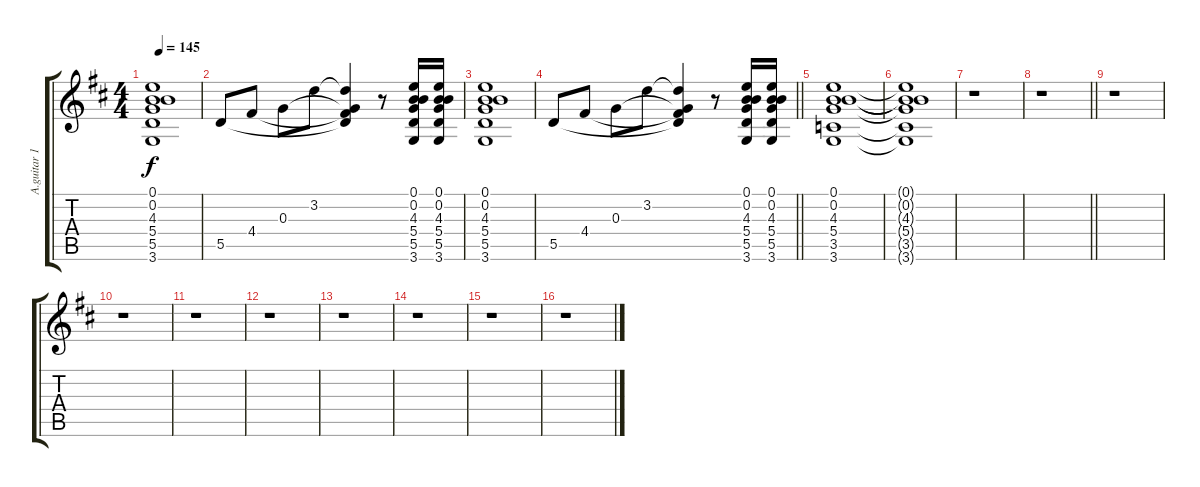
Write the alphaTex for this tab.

\track ("A.guitar 1" "A.guitar 1") {instrument acousticguitarnylon}
\staff {score tabs}
\tuning (E4 B3 G3 D3 A2 E2) {hide}
\ts (4 4)
\tempo 145
\clef g2
\ks d
(0.1 0.2 4.3 5.4 5.5 3.6).1{dy f} |
5.5.8 4.4.8 0.3.8 3.2.8 (3.2{t} 0.3{t} 4.4{t} 5.5{t}).4 r.8 (0.1 0.2 4.3 5.4 5.5 3.6).16 (0.1 0.2 4.3 5.4 5.5 3.6).16 |
(0.1 0.2 4.3 5.4 5.5 3.6).1 |
\barLineRight lightlight
5.5.8 4.4.8 0.3.8 3.2.8 (3.2{t} 0.3{t} 4.4{t} 5.5{t}).4 r.8 (0.1 0.2 4.3 5.4 5.5 3.6).16 (0.1 0.2 4.3 5.4 5.5 3.6).16 |
(0.1 0.2 4.3 5.4 3.5 3.6).1 |
(0.1{t} 0.2{t} 4.3{t} 5.4{t} 3.5{t} 3.6{t}).1 |
r.1 |
\barLineRight lightlight
r.1 |
r.1 |
r.1 |
r.1 |
r.1 |
r.1 |
r.1 |
r.1 |
r.1
